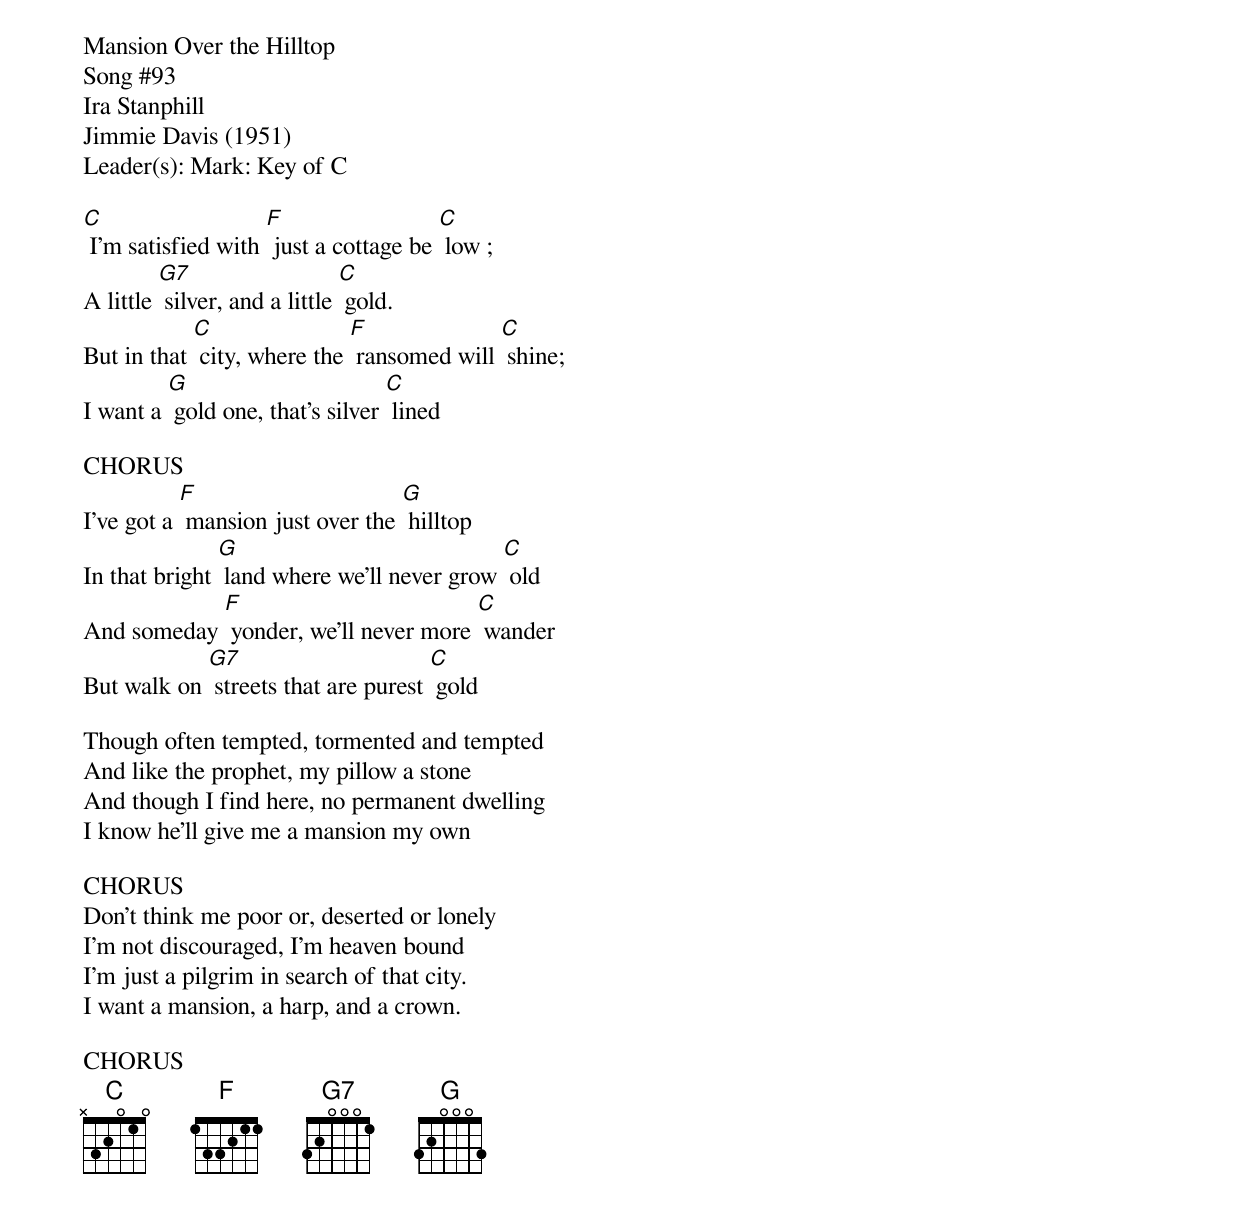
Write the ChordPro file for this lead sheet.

Mansion Over the Hilltop
Song #93
Ira Stanphill
Jimmie Davis (1951)
Leader(s): Mark: Key of C

[C] I'm satisfied with [F] just a cottage be [C] low ;
A little [G7] silver, and a little [C] gold.
But in that [C] city, where the [F] ransomed will [C] shine;
I want a [G] gold one, that's silver [C] lined

CHORUS
I've got a [F] mansion just over the [G] hilltop
In that bright [G] land where we'll never grow [C] old
And someday [F] yonder, we'll never more [C] wander
But walk on [G7] streets that are purest [C] gold

Though often tempted, tormented and tempted
And like the prophet, my pillow a stone
And though I find here, no permanent dwelling
I know he'll give me a mansion my own

CHORUS
Don't think me poor or, deserted or lonely
I'm not discouraged, I'm heaven bound
I'm just a pilgrim in search of that city.
I want a mansion, a harp, and a crown.

CHORUS
